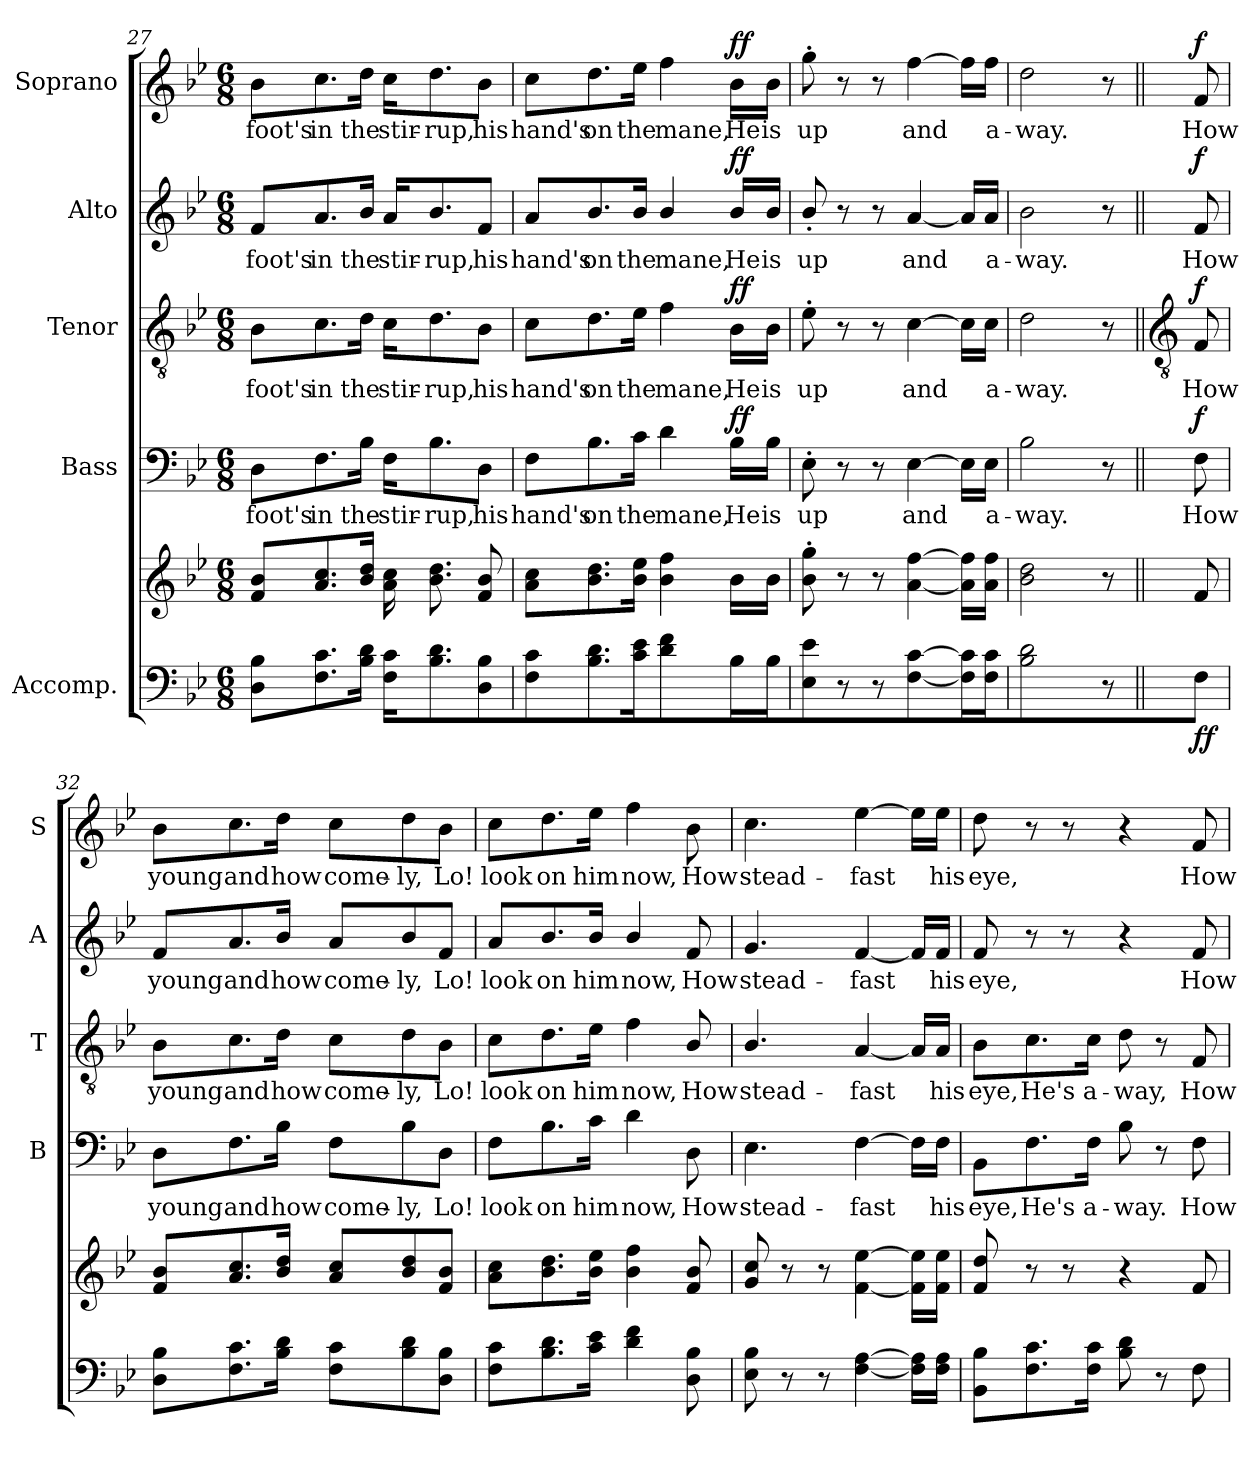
**kern	**kern	**dynam	**kern	**text	**dynam	**kern	**text	**dynam	**kern	**text	**dynam	**kern	**text	**dynam
*part5	*part5	*part5	*part4	*part4	*part4	*part3	*part3	*part3	*part2	*part2	*part2	*part1	*part1	*part1
*staff6	*staff5	*staff5/6	*staff4	*staff4	*staff4	*staff3	*staff3	*staff3	*staff2	*staff2	*staff2	*staff1	*staff1	*staff1
*I"Accomp.	*	*	*I"Bass	*	*	*I"Tenor	*	*	*I"Alto	*	*	*I"Soprano	*	*
*	*	*	*I'B	*	*	*I'T	*	*	*I'A	*	*	*I'S	*	*
!!LO:LB:g=z
*clefF4	*clefG2	*	*clefF4	*	*	*clefGv2	*	*	*clefG2	*	*	*clefG2	*	*
*k[b-e-]	*k[b-e-]	*	*k[b-e-]	*	*	*k[b-e-]	*	*	*k[b-e-]	*	*	*k[b-e-]	*	*
*B-:	*B-:	*	*B-:	*	*	*B-:	*	*	*B-:	*	*	*B-:	*	*
*M6/8	*M6/8	*	*M6/8	*	*	*M6/8	*	*	*M6/8	*	*	*M6/8	*	*
=27	=27	=27	=27	=27	=27	=27	=27	=27	=27	=27	=27	=27	=27	=27
!	!	!	!	!LO:LY:b	!	!	!LO:LY:b	!	!	!LO:LY:b	!	!	!LO:LY:b	!
8D 8B-L	8f 8b-L	.	8D\L	foot's	.	8B-\L	foot's	.	8f/L	foot's	.	8b-\L	foot's	.
!	!	!	!	!LO:LY:b	!	!	!LO:LY:b	!	!	!LO:LY:b	!	!	!LO:LY:b	!
8.F 8.c	8.a 8.cc	.	8.F\	in	.	8.c\	in	.	8.a/	in	.	8.cc\	in	.
!	!	!	!	!LO:LY:b	!	!	!LO:LY:b	!	!	!LO:LY:b	!	!	!LO:LY:b	!
16B- 16dJ	16b- 16ddJ	.	16B-\Jk	the	.	16d\Jk	the	.	16b-/Jk	the	.	16dd\Jk	the	.
!	!	!	!	!LO:LY:b	!	!	!LO:LY:b	!	!	!LO:LY:b	!	!	!LO:LY:b	!
16F 16cLL	16a 16ccLL	.	16F\KL	stir-	.	16c\KL	stir-	.	16a/KL	stir-	.	16cc\KL	stir-	.
!	!	!	!	!LO:LY:b	!	!	!LO:LY:b	!	!	!LO:LY:b	!	!	!LO:LY:b	!
8.B- 8.d	8.b- 8.dd	.	8.B-\	-rup,	.	8.d\	-rup,	.	8.b-/	-rup,	.	8.dd\	-rup,	.
!	!	!	!	!LO:LY:b	!	!	!LO:LY:b	!	!	!LO:LY:b	!	!	!LO:LY:b	!
8D 8B-J	8f 8b-J	.	8D\J	his	.	8B-\J	his	.	8f/J	his	.	8b-\J	his	.
=28	=28	=28	=28	=28	=28	=28	=28	=28	=28	=28	=28	=28	=28	=28
!	!	!	!	!LO:LY:b	!	!	!LO:LY:b	!	!	!LO:LY:b	!	!	!LO:LY:b	!
8F 8cL	8a 8ccL	.	8F\L	hand's	.	8c\L	hand's	.	8a/L	hand's	.	8cc\L	hand's	.
!	!	!	!	!LO:LY:b	!	!	!LO:LY:b	!	!	!LO:LY:b	!	!	!LO:LY:b	!
8.B- 8.d	8.b- 8.dd	.	8.B-\	on	.	8.d\	on	.	8.b-/	on	.	8.dd\	on	.
!	!	!	!	!LO:LY:b	!	!	!LO:LY:b	!	!	!LO:LY:b	!	!	!LO:LY:b	!
16c 16e-J	16b- 16ee-J	.	16c\Jk	the	.	16e-\Jk	the	.	16b-/Jk	the	.	16ee-\Jk	the	.
!	!	!	!	!LO:LY:b	!	!	!LO:LY:b	!	!	!LO:LY:b	!	!	!LO:LY:b	!
4d 4f	4b- 4ff	.	4d	mane,	.	4f	mane,	.	4b-/	mane,	.	4ff	mane,	.
!	!	!	!	!LO:LY:b	!LO:DY:b	!	!LO:LY:b	!LO:DY:b	!	!LO:LY:b	!LO:DY:b	!	!LO:LY:b	!LO:DY:b
16B-LL	16b-LL	.	16B-\LL	He	ff	16B-\LL	He	ff	16b-/LL	He	ff	16b-\LL	He	ff
!	!	!	!	!LO:LY:b	!	!	!LO:LY:b	!	!	!LO:LY:b	!	!	!LO:LY:b	!
16B-JJ	16b-JJ	.	16B-\JJ	is	.	16B-\JJ	is	.	16b-/JJ	is	.	16b-\JJ	is	.
=29	=29	=29	=29	=29	=29	=29	=29	=29	=29	=29	=29	=29	=29	=29
!	!	!	!	!LO:LY:b	!	!	!LO:LY:b	!	!	!LO:LY:b	!	!	!LO:LY:b	!
8E- 8e-	8b-' 8gg'	.	8E-'	up	.	8e-'	up	.	8b-'/	up	.	8gg'	up	.
8r	8r	.	8r	.	.	8r	.	.	8r	.	.	8r	.	.
8r	8r	.	8r	.	.	8r	.	.	8r	.	.	8r	.	.
!	!	!	!	!LO:LY:b	!	!	!LO:LY:b	!	!	!LO:LY:b	!	!	!LO:LY:b	!
[4F [4c	[4a [4ff	.	[4E-	and	.	[4c	and	.	[4a	and	.	[4ff	and	.
16F] 16c]LL	16a] 16ff]LL	.	16E-\LL]	.	.	16c\LL]	.	.	16a/LL]	.	.	16ff\LL]	.	.
!	!	!	!	!LO:LY:b	!	!	!LO:LY:b	!	!	!LO:LY:b	!	!	!LO:LY:b	!
16F 16cJJ	16a 16ffJJ	.	16E-\JJ	a-	.	16c\JJ	a-	.	16a/JJ	a-	.	16ff\JJ	a-	.
=30	=30	=30	=30	=30	=30	=30	=30	=30	=30	=30	=30	=30	=30	=30
!	!	!	!	!LO:LY:b	!	!	!LO:LY:b	!	!	!LO:LY:b	!	!	!LO:LY:b	!
2B- 2d	2b- 2dd	.	2B-	-way.	.	2d	-way.	.	2b-	-way.	.	2dd	-way.	.
8r	8r	.	8r	.	.	8r	.	.	8r	.	.	8r	.	.
!!LO:LB:g=z
=31||	=31||	=31||	=31||	=31||	=31||	=31||	=31||	=31||	=31||	=31||	=31||	=31||	=31||	=31||
*	*	*	*	*	*	*clefGv2	*	*	*	*	*	*	*	*
!	!	!LO:DY:b=2	!	!LO:LY:b	!	!	!LO:LY:b	!	!	!LO:LY:b	!	!	!LO:LY:b	!
!	!	!LO:DY:n=1:b	!	!	!LO:DY:b	!	!	!LO:DY:b	!	!	!LO:DY:b	!	!	!LO:DY:b
8FJ	8f/L	f f	8F	How	f	8F/	How	f	8f	How	f	8f/	How	f
=32	=32	=32	=32	=32	=32	=32	=32	=32	=32	=32	=32	=32	=32	=32
!	!	!	!	!LO:LY:b	!	!	!LO:LY:b	!	!	!LO:LY:b	!	!	!LO:LY:b	!
8D 8B-L	8f 8b-L	.	8D\L	young	.	8B-\L	young	.	8f/L	young	.	8b-\L	young	.
!	!	!	!	!LO:LY:b	!	!	!LO:LY:b	!	!	!LO:LY:b	!	!	!LO:LY:b	!
8.F 8.c	8.a 8.cc	.	8.F\	and	.	8.c\	and	.	8.a/	and	.	8.cc\	and	.
!	!	!	!	!LO:LY:b	!	!	!LO:LY:b	!	!	!LO:LY:b	!	!	!LO:LY:b	!
16B- 16dJ	16b- 16ddJ	.	16B-\Jk	how	.	16d\Jk	how	.	16b-/Jk	how	.	16dd\Jk	how	.
!	!	!	!	!LO:LY:b	!	!	!LO:LY:b	!	!	!LO:LY:b	!	!	!LO:LY:b	!
8F 8cL	8a 8ccL	.	8F\L	come-	.	8c\L	come-	.	8a/L	come-	.	8cc\L	come-	.
!	!	!	!	!LO:LY:b	!	!	!LO:LY:b	!	!	!LO:LY:b	!	!	!LO:LY:b	!
8B- 8d	8b- 8dd	.	8B-\	-ly,	.	8d\	-ly,	.	8b-/	-ly,	.	8dd\	-ly,	.
!	!	!	!	!LO:LY:b	!	!	!LO:LY:b	!	!	!LO:LY:b	!	!	!LO:LY:b	!
8D 8B-J	8f 8b-J	.	8D\J	Lo!	.	8B-\J	Lo!	.	8f/J	Lo!	.	8b-\J	Lo!	.
=33	=33	=33	=33	=33	=33	=33	=33	=33	=33	=33	=33	=33	=33	=33
!	!	!	!	!LO:LY:b	!	!	!LO:LY:b	!	!	!LO:LY:b	!	!	!LO:LY:b	!
8F 8cL	8a 8ccL	.	8F\L	look	.	8c\L	look	.	8a/L	look	.	8cc\L	look	.
!	!	!	!	!LO:LY:b	!	!	!LO:LY:b	!	!	!LO:LY:b	!	!	!LO:LY:b	!
8.B- 8.d	8.b- 8.dd	.	8.B-\	on	.	8.d\	on	.	8.b-/	on	.	8.dd\	on	.
!	!	!	!	!LO:LY:b	!	!	!LO:LY:b	!	!	!LO:LY:b	!	!	!LO:LY:b	!
16c 16e-J	16b- 16ee-J	.	16c\Jk	him	.	16e-\Jk	him	.	16b-/Jk	him	.	16ee-\Jk	him	.
!	!	!	!	!LO:LY:b	!	!	!LO:LY:b	!	!	!LO:LY:b	!	!	!LO:LY:b	!
4d 4f	4b- 4ff	.	4d	now,	.	4f	now,	.	4b-/	now,	.	4ff	now,	.
!	!	!	!	!LO:LY:b	!	!	!LO:LY:b	!	!	!LO:LY:b	!	!	!LO:LY:b	!
8D 8B-	8f 8b-	.	8D	How	.	8B-/	How	.	8f	How	.	8b-	How	.
=34	=34	=34	=34	=34	=34	=34	=34	=34	=34	=34	=34	=34	=34	=34
!	!	!	!	!LO:LY:b	!	!	!LO:LY:b	!	!	!LO:LY:b	!	!	!LO:LY:b	!
8E- 8B-	8g 8cc	.	4.E-	stead-	.	4.B-/	stead-	.	4.g	stead-	.	4.cc	stead-	.
8r	8r	.	.	.	.	.	.	.	.	.	.	.	.	.
8r	8r	.	.	.	.	.	.	.	.	.	.	.	.	.
!	!	!	!	!LO:LY:b	!	!	!LO:LY:b	!	!	!LO:LY:b	!	!	!LO:LY:b	!
[4F [4A	[4f [4ee-	.	[4F	-fast	.	[4A	-fast	.	[4f	-fast	.	[4ee-	-fast	.
16F] 16A]LL	16f] 16ee-]LL	.	16F\LL]	.	.	16A/LL]	.	.	16f/LL]	.	.	16ee-\LL]	.	.
!	!	!	!	!LO:LY:b	!	!	!LO:LY:b	!	!	!LO:LY:b	!	!	!LO:LY:b	!
16F 16AJJ	16f 16ee-JJ	.	16F\JJ	his	.	16A/JJ	his	.	16f/JJ	his	.	16ee-\JJ	his	.
=35	=35	=35	=35	=35	=35	=35	=35	=35	=35	=35	=35	=35	=35	=35
!	!	!	!	!LO:LY:b	!	!	!LO:LY:b	!	!	!LO:LY:b	!	!	!LO:LY:b	!
8BB- 8B-L	8f 8dd	.	8BB-\L	eye,	.	8B-\L	eye,	.	8f	eye,	.	8dd	eye,	.
!	!	!	!	!LO:LY:b	!	!	!LO:LY:b	!	!	!	!	!	!	!
8.F 8.c	8r	.	8.F\	He's	.	8.c\	He's	.	8r	.	.	8r	.	.
.	8r	.	.	.	.	.	.	.	8r	.	.	8r	.	.
!	!	!	!	!LO:LY:b	!	!	!LO:LY:b	!	!	!	!	!	!	!
16F 16cJ	.	.	16F\Jk	a-	.	16c\Jk	a-	.	.	.	.	.	.	.
!	!	!	!	!LO:LY:b	!	!	!LO:LY:b	!	!	!	!	!	!	!
8B- 8d	4r	.	8B-	-way.	.	8d	-way,	.	4r	.	.	4r	.	.
8r	.	.	8r	.	.	8r	.	.	.	.	.	.	.	.
!	!	!	!	!LO:LY:b	!	!	!LO:LY:b	!	!	!LO:LY:b	!	!	!LO:LY:b	!
8F	8f	.	8F	How	.	8F	How	.	8f	How	.	8f	How	.
=	=	=	=	=	=	=	=	=	=	=	=	=	=	=
*-	*-	*-	*-	*-	*-	*-	*-	*-	*-	*-	*-	*-	*-	*-
